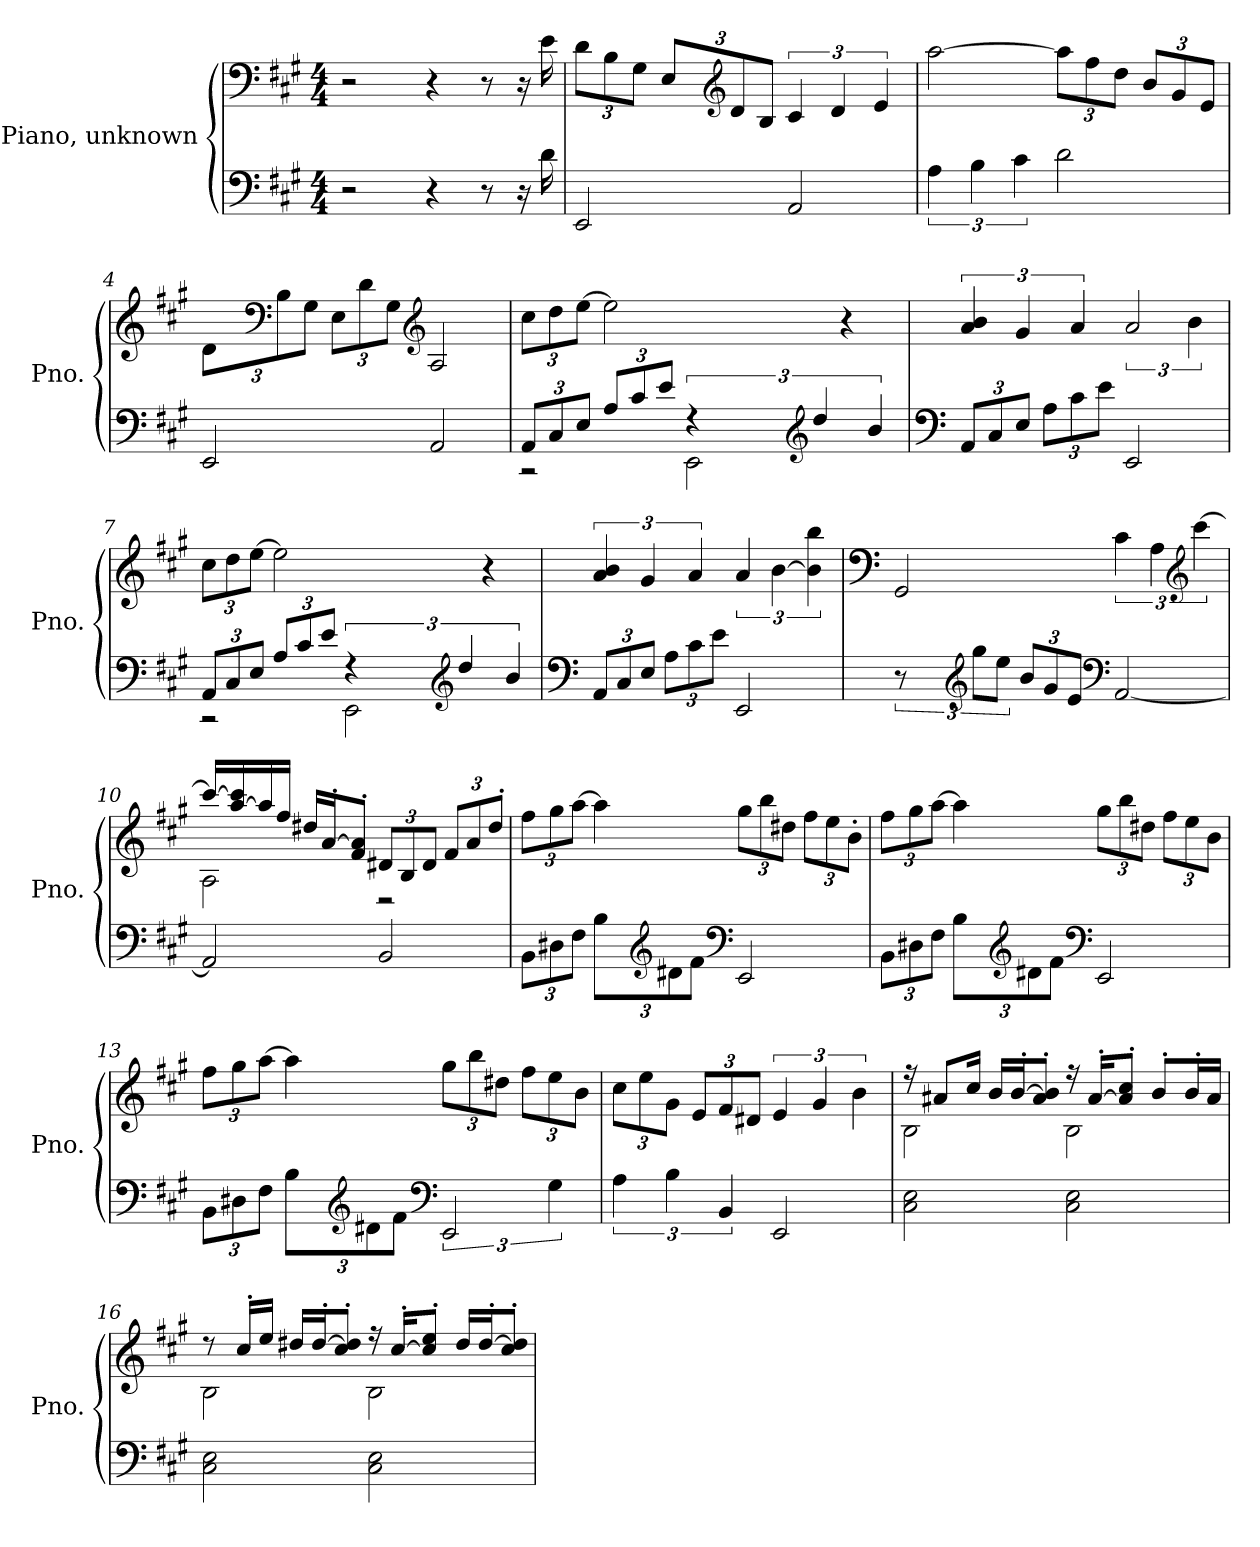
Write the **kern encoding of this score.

**kern	**kern
*part1	*part1
*staff2	*staff1
*I"Piano, unknown	*
*I'Pno.	*
*clefF4	*clefF4
*k[f#c#g#]	*k[f#c#g#]
*M4/4	*M4/4
*MM152	*MM152
=1	=1
2r	2r
4r	4r
8r	8r
16r	16r
16d\	16e\
=2	=2
*	*Xbrackettup
2EE/	12d\L
.	12B\
.	12G#\J
.	12E/L
*	*clefG2
.	12d/
.	12B/J
*	*brackettup
2AA/	6c#/
.	6d/
.	6e/
=3	=3
6A\	[2aa\
6B\	.
6c#\	.
*	*Xbrackettup
2d\	12aa\L]
.	12ff#\
.	12dd\J
.	12b/L
.	12g#/
.	12e/J
=4	=4
2EE/	12d\L
*	*clefF4
.	12B\
.	12G#\J
.	12E\L
.	12d\
.	12G#\J
*	*clefG2
2AA/	2A/
!!LO:LB:g=z
=5	=5
*Xbrackettup	*
*^	*
12AA/L	2r	12cc#\L
12C#/	.	12dd\
12E/J	.	[12ee\J
12A/L	.	2ee\]
12c#/	.	.
12e/J	.	.
*brackettup	*	*
6r	2EE\	.
*clefG2	*	*
6dd/	.	.
.	.	4r
6b/	.	.
*v	*v	*
=6	=6
*clefF4	*
*Xbrackettup	*brackettup
12AA/L	6a/ 6b/
12C#/	.
12E/J	6g#/
12A\L	.
12c#\	6a/
12e\J	.
2EE/	3a/
.	6b\
=7	=7
*^	*
*	*	*Xbrackettup
12AA/L	2r	12cc#\L
12C#/	.	12dd\
12E/J	.	[12ee\J
12A/L	.	2ee\]
12c#/	.	.
12e/J	.	.
*brackettup	*	*
6r	2EE\	.
*clefG2	*	*
6dd/	.	.
.	.	4r
6b/	.	.
*v	*v	*
!!LO:LB:g=z
=8	=8
*clefF4	*
*Xbrackettup	*brackettup
12AA/L	6a/ 6b/
12C#/	.
12E/J	6g#/
12A\L	.
12c#\	6a/
12e\J	.
2EE/	6a/
.	[6b\
.	6b\] 6bb\
=9	=9
*	*clefF4
*brackettup	*
12r	2GG#/
*clefG2	*
12gg#\L	.
12ee\J	.
*Xbrackettup	*
12b/L	.
12g#/	.
12e/J	.
*clefF4	*
[2AA/	6c#\
.	6A\
*	*clefG2
.	[6ccc#\
=10	=10
*	*^
2AA/]	16ccc#/LL_	2A\
.	[16aa/ 16ccc#/]	.
.	16aa/]	.
.	16ff#/JJ	.
.	16dd#X/LL	.
.	[16a'/J	.
.	8f#/' 8a/]'J	.
*	*Xbrackettup	*
2BB/	12d#X/L	2r
.	12B/	.
.	12d#/J	.
.	12f#/L	.
.	12a/	.
.	12dd#'/J	.
*	*v	*v
!!LO:LB:g=z
=11	=11
12BB\L	12ff#\L
12D#X\	12gg#\
12F#\J	[12aa\J
12B\L	4aa\]
*clefG2	*
12d#X\	.
12f#\J	.
*clefF4	*
2EE/	12gg#\L
.	12bb\
.	12dd#X\J
.	12ff#\L
.	12ee\
.	12b'\J
=12	=12
12BB\L	12ff#\L
12D#X\	12gg#\
12F#\J	[12aa\J
12B\L	4aa\]
*clefG2	*
12d#X\	.
12f#\J	.
*clefF4	*
2EE/	12gg#\L
.	12bb\
.	12dd#X\J
.	12ff#\L
.	12ee\
.	12b\J
!!LO:LB:g=z
=13	=13
12BB\L	12ff#\L
12D#X\	12gg#\
12F#\J	[12aa\J
12B\L	4aa\]
*clefG2	*
12d#X\	.
12f#\J	.
*clefF4	*
*brackettup	*
3EE/	12gg#\L
.	12bb\
.	12dd#X\J
.	12ff#\L
6G#\	12ee\
.	12b\J
=14	=14
6A\	12cc#\L
.	12ee\
6B\	12g#\J
.	12e/L
6BB/	12f#/
.	12d#X/J
*	*brackettup
2EE/	6e/
.	6g#/
.	6b\
=15	=15
*	*^
2C#\ 2E\	16r	2B\
.	8a#X/L	.
.	16cc#/Jk	.
.	16b/LL	.
.	[16b'/J	.
.	8a#/' 8b/]'J	.
2C#\ 2E\	16r	2B\
.	[16a#'/KL	.
.	8a#/]' 8cc#/'J	.
.	8b'/L	.
.	16b'/L	.
.	16a#/JJ	.
!!LO:LB:g=z	!!
=16	=16	=16
2C#\ 2E\	8r	2B\
.	16cc#'/LL	.
.	16ee/JJ	.
.	16dd#X/LL	.
.	[16dd#'/J	.
.	8cc#/' 8dd#/]'J	.
2C#\ 2E\	16r	2B\
.	[16cc#'/KL	.
.	8cc#/]' 8ee/'J	.
.	16dd#/LL	.
.	[16dd#'/J	.
.	8cc#/' 8dd#/]'J	.
*	*v	*v
=	=
*-	*-
